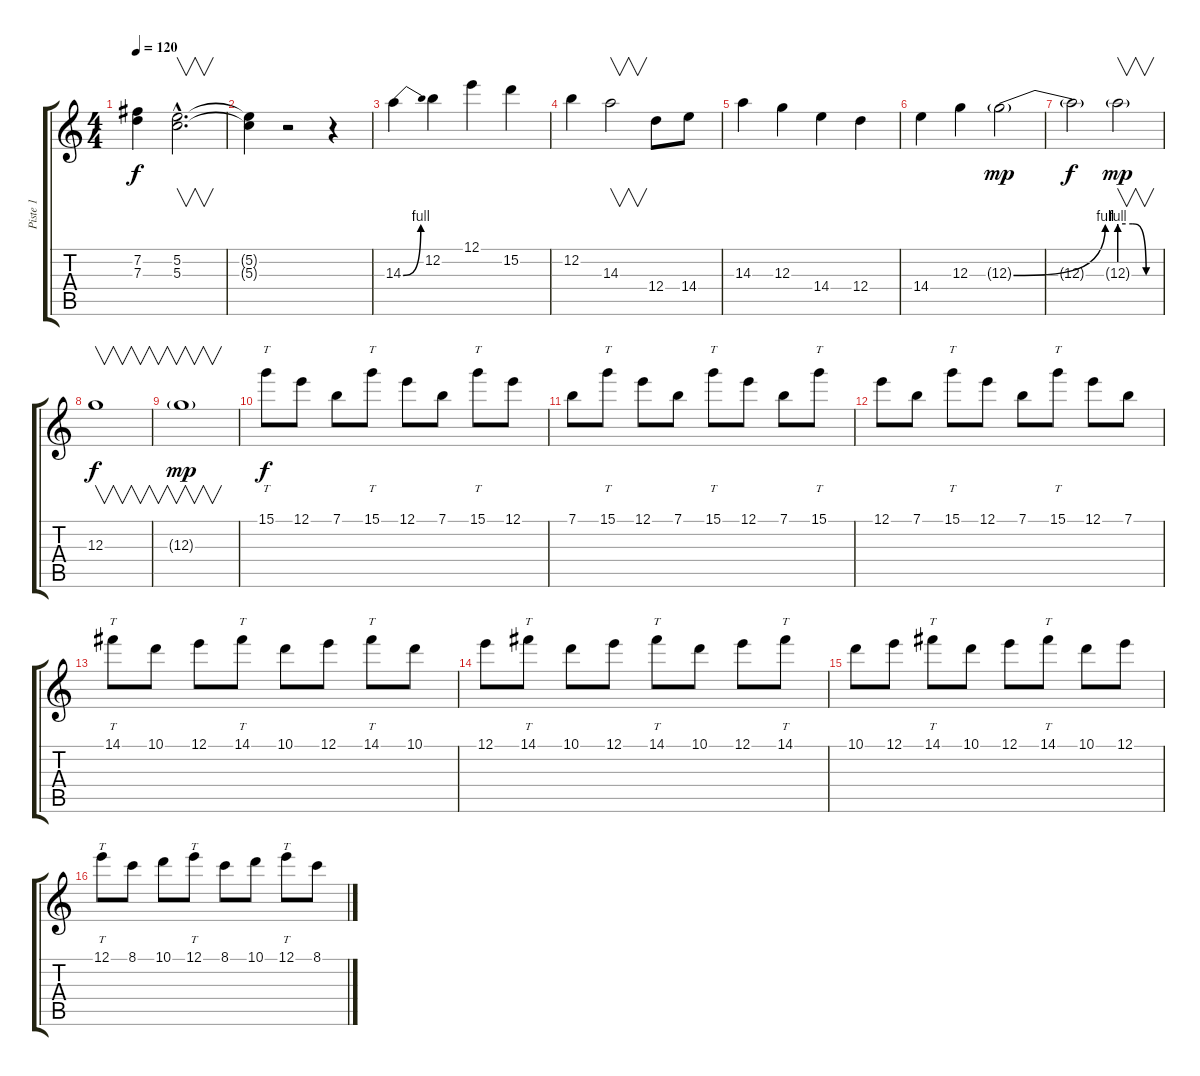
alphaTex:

\track ("Piste 1" "Piste 1") {instrument distortionguitar}
\staff {score tabs}
\tuning (E4 B3 G3 D3 A2 E2) {hide}
\ts (4 4)
\tempo 120
\clef g2
\ks c
(7.2 7.3).4{dy f} (5.2{hac} 5.3{hac}).2{v d} |
(5.2{t} 5.3{t}).4 r.2 r.4 |
14.3{be (bend 0 0 60 4)}.4 12.2.4 12.1.4 15.2.4 |
12.2.4 14.3.2{v} 12.4.8 14.4.8 |
14.3.4 12.3.4 14.4.4 12.4.4 |
14.4.4 12.3.4 12.3{be (bend 0 0 60 4) g}.2{dy mp} |
12.3{t}.2{dy f} 12.3{be (custom 0 4 20 4 40 0 60 0) g}.2{v dy mp} |
12.3.1{v dy f} |
12.3{g}.1{v dy mp} |
15.1.8{tt dy f} 12.1.8 7.1.8 15.1.8{tt} 12.1.8 7.1.8 15.1.8{tt} 12.1.8 |
7.1.8 15.1.8{tt} 12.1.8 7.1.8 15.1.8{tt} 12.1.8 7.1.8 15.1.8{tt} |
12.1.8 7.1.8 15.1.8{tt} 12.1.8 7.1.8 15.1.8{tt} 12.1.8 7.1.8 |
14.1.8{tt} 10.1.8 12.1.8 14.1.8{tt} 10.1.8 12.1.8 14.1.8{tt} 10.1.8 |
12.1.8 14.1.8{tt} 10.1.8 12.1.8 14.1.8{tt} 10.1.8 12.1.8 14.1.8{tt} |
10.1.8 12.1.8 14.1.8{tt} 10.1.8 12.1.8 14.1.8{tt} 10.1.8 12.1.8 |
12.1.8{tt} 8.1.8 10.1.8 12.1.8{tt} 8.1.8 10.1.8 12.1.8{tt} 8.1.8
